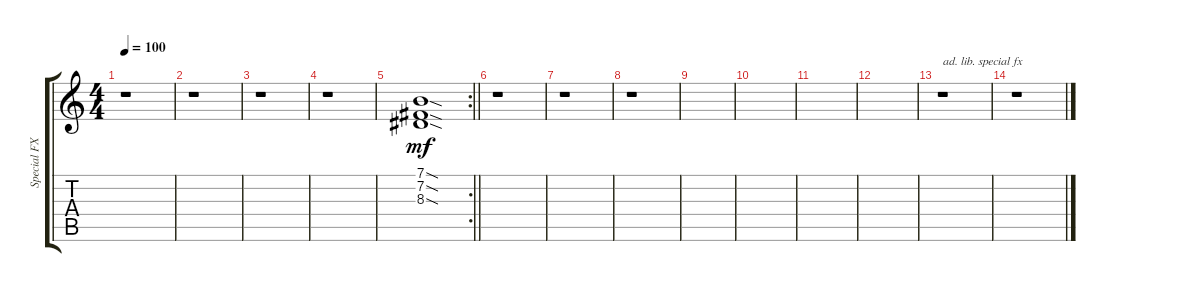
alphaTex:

\track ("Special FX" "Special FX") {instrument fx5brightness}
\staff {score tabs}
\tuning (E4 B3 G3 D3 A2 E2) {hide}
\ts (4 4)
\tempo 100
\clef g2
\ks c
r.1{dy mf} |
r.1 |
r.1 |
r.1 |
\rc 2
\barLineRight lightlight
(7.1{sod} 7.2{sod} 8.3{sod}).1 |
r.1 |
r.1 |
r.1 |
|
|
|
|
r.1{txt "ad. lib. special fx"} |
r.1
